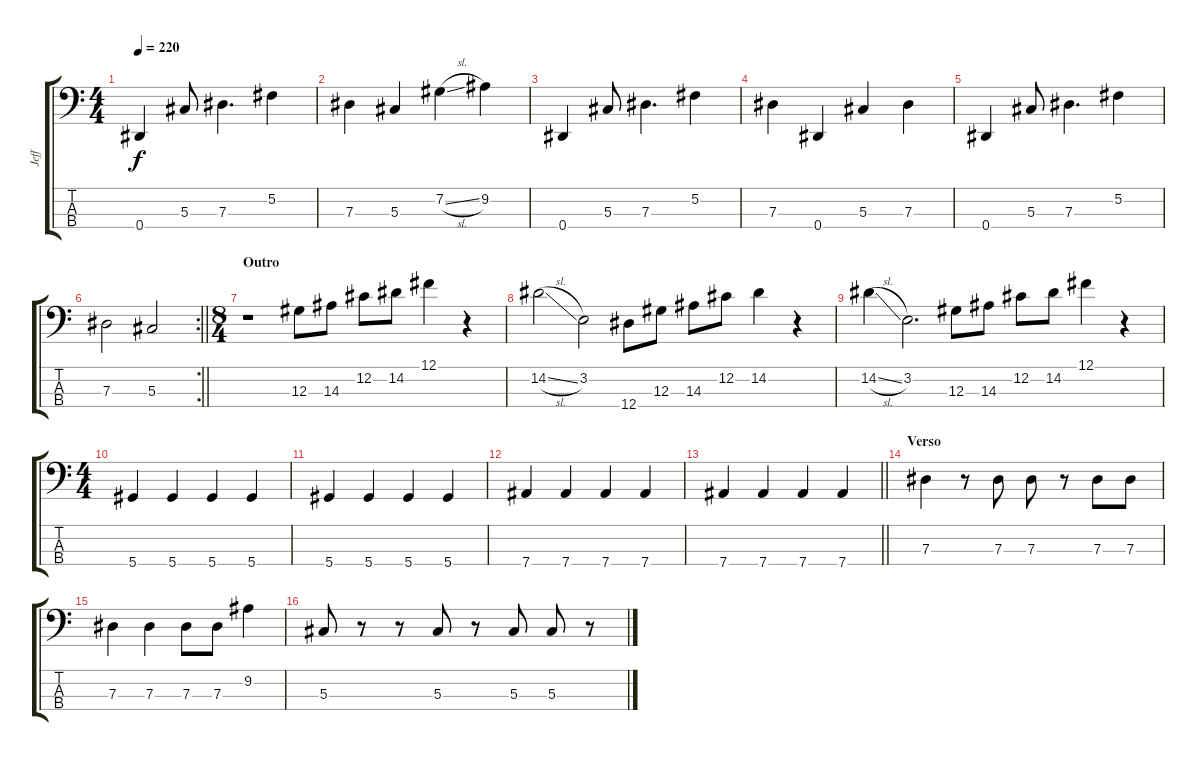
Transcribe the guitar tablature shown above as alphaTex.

\track ("Jeff" "Jeff") {instrument electricbassfinger}
\staff {score tabs}
\tuning (Gb2 Db2 Ab1 Eb1) {hide}
\ts (4 4)
\tempo 220
\clef f4
\ks c
0.4.4{dy f} 5.3.8 7.3.4{d} 5.2.4 |
7.3.4 5.3.4 7.2{sl}.4 9.2.4 |
0.4.4 5.3.8 7.3.4{d} 5.2.4 |
7.3.4 0.4.4 5.3.4 7.3.4 |
0.4.4 5.3.8 7.3.4{d} 5.2.4 |
\rc 2
\barLineRight lightlight
7.3.2 5.3.2 |
\ts (8 4)
\section ("" "Outro")
r.1 12.3.8 14.3.8 12.2.8 14.2.8 12.1.4 r.4 |
14.2{sl}.2 3.2.2 12.4.8 12.3.8 14.3.8 12.2.8 14.2.4 r.4 |
14.2{sl}.4 3.2.2{d} 12.3.8 14.3.8 12.2.8 14.2.8 12.1.4 r.4 |
\ts (4 4)
5.4.4 5.4.4 5.4.4 5.4.4 |
5.4.4 5.4.4 5.4.4 5.4.4 |
7.4.4 7.4.4 7.4.4 7.4.4 |
\barLineRight lightlight
7.4.4 7.4.4 7.4.4 7.4.4 |
\section ("" "Verso")
7.3.4 r.8 7.3.8 7.3.8 r.8 7.3.8 7.3.8 |
7.3.4 7.3.4 7.3.8 7.3.8 9.2.4 |
5.3.8 r.8 r.8 5.3.8 r.8 5.3.8 5.3.8 r.8
